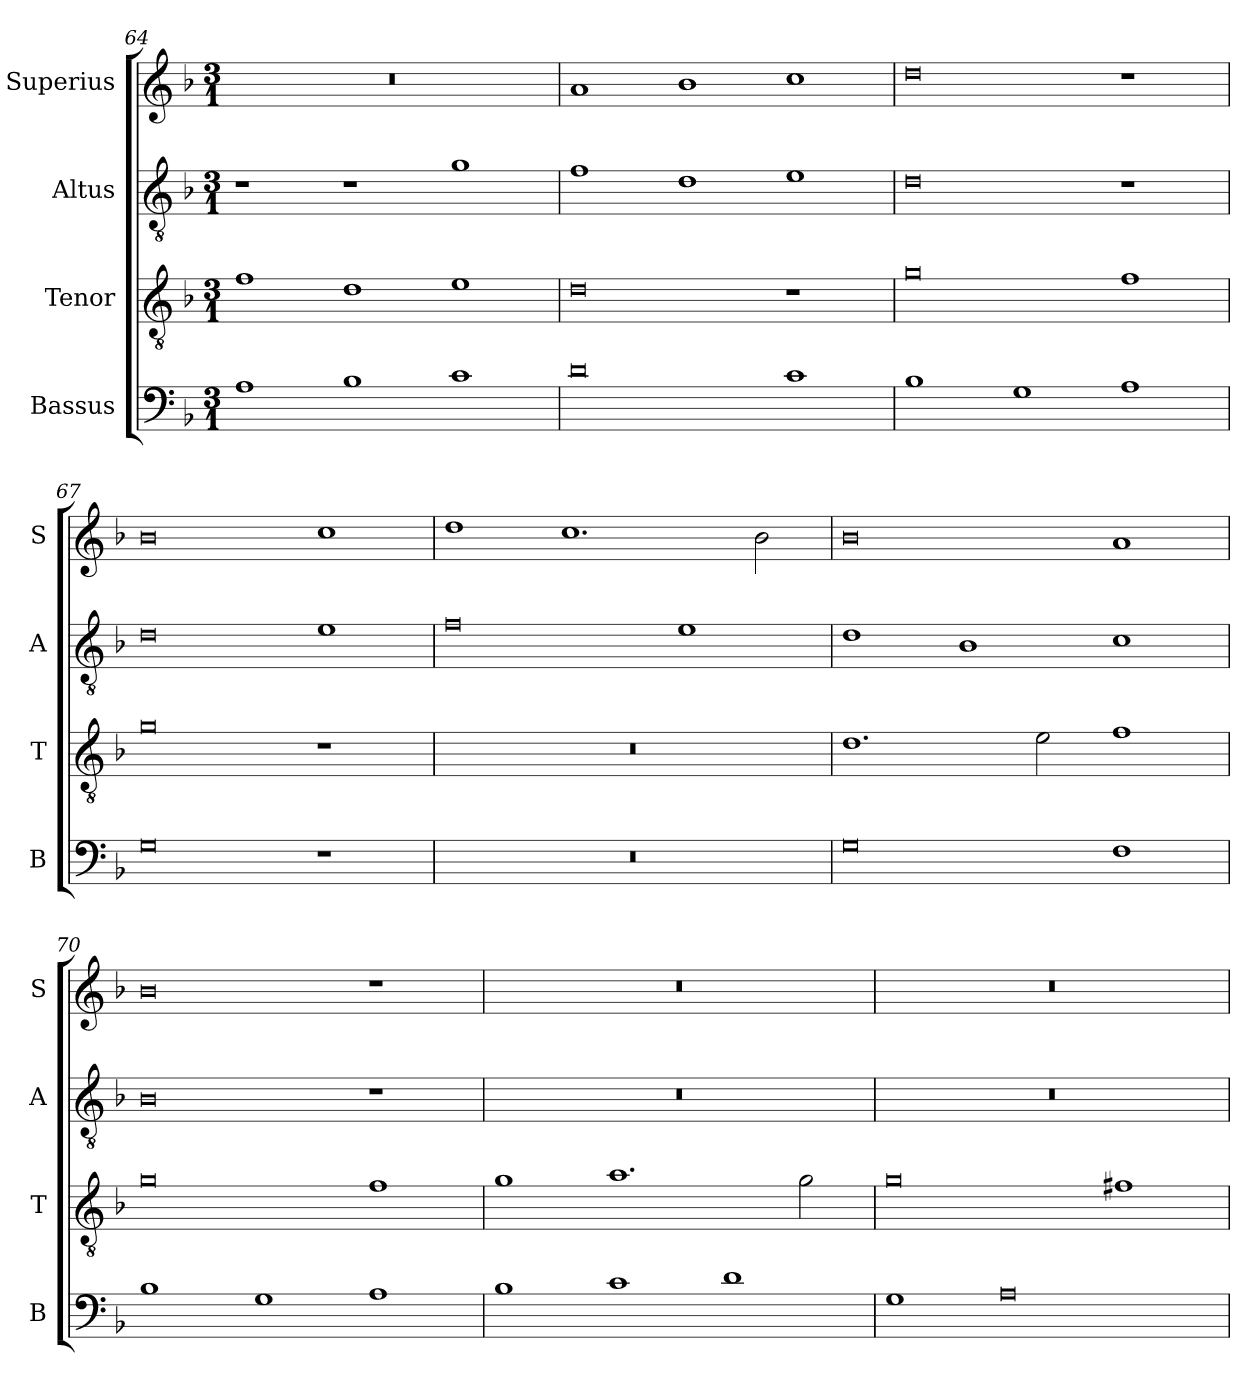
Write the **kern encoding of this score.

**kern	**kern	**kern	**kern
*part4	*part3	*part2	*part1
*staff4	*staff3	*staff2	*staff1
*I"Bassus	*I"Tenor	*I"Altus	*I"Superius
*I'B	*I'T	*I'A	*I'S
*clefF4	*clefGv2	*clefGv2	*clefG2
*k[b-]	*k[b-]	*k[b-]	*k[b-]
*F:	*F:	*F:	*F:
*M3/1	*M3/1	*M3/1	*M3/1
=64	=64	=64	=64
1A	1f	1r	0.r
1B-	1d	1r	.
1c	1e	1g	.
=65	=65	=65	=65
0d	0d	1f	1a
.	.	1d	1b-
1c	1r	1e	1cc
=66	=66	=66	=66
1B-	0g	0d	0dd
1G	.	.	.
1A	1f	1r	1r
=67	=67	=67	=67
0G	0g	0d	0b-
1r	1r	1e	1cc
=68	=68	=68	=68
0.r	0.r	0f	1dd
.	.	.	1.cc
.	.	1e	.
.	.	.	2b-
=69	=69	=69	=69
0G	1.d	1d	0b-
.	.	1B-	.
.	2e	.	.
1F	1f	1c	1a
=70	=70	=70	=70
1B-	0g	0B-	0b-
1G	.	.	.
1A	1f	1r	1r
=71	=71	=71	=71
1B-	1g	0.r	0.r
1c	1.a	.	.
1d	.	.	.
.	2g	.	.
=72	=72	=72	=72
1G	0g	0.r	0.r
0A	.	.	.
.	1f#X	.	.
=	=	=	=
*-	*-	*-	*-
